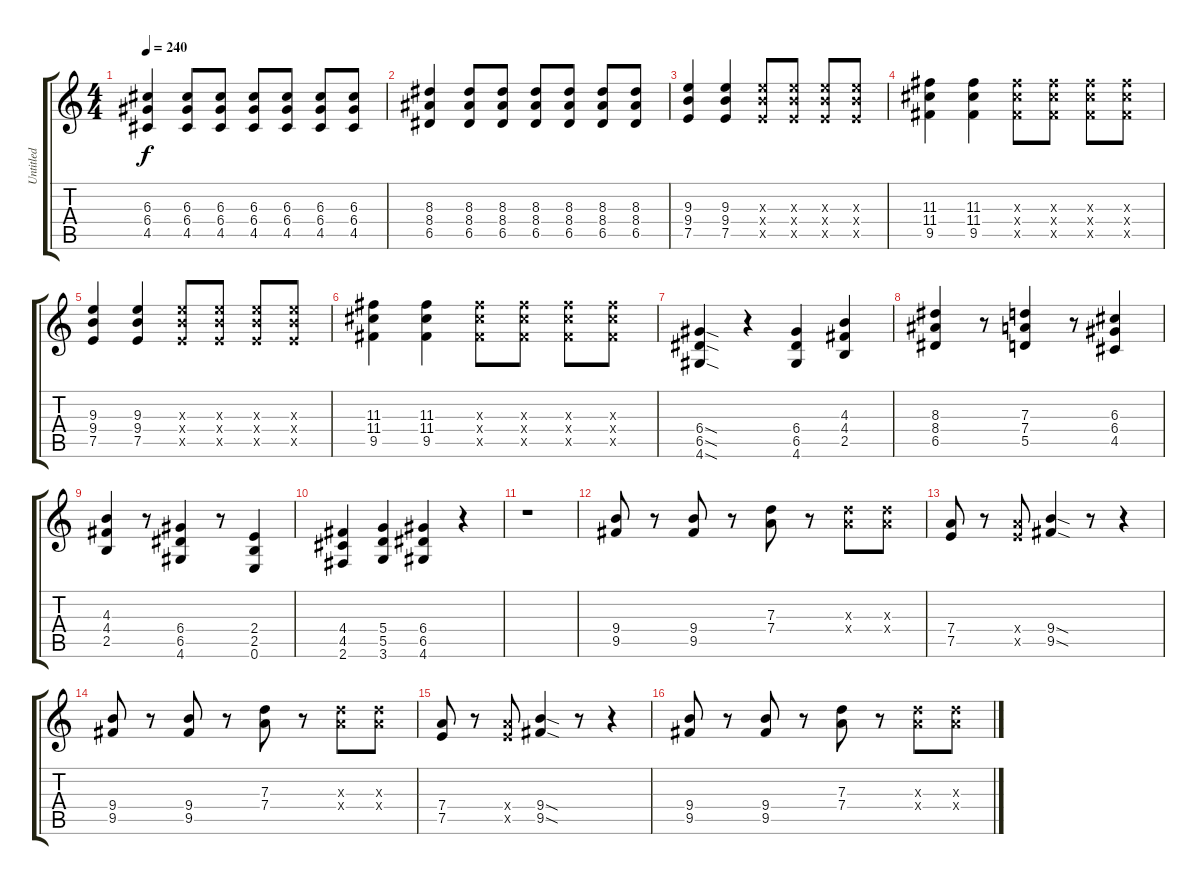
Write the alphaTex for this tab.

\track ("Untitled" "Untitled") {instrument overdrivenguitar}
\staff {score tabs}
\tuning (E4 B3 G3 D3 A2 E2) {hide}
\ts (4 4)
\tempo 240
\clef g2
\ks c
(6.3 6.4 4.5).4{dy f} (6.3 6.4 4.5).8 (6.3 6.4 4.5).8 (6.3 6.4 4.5).8 (6.3 6.4 4.5).8 (6.3 6.4 4.5).8 (6.3 6.4 4.5).8 |
(8.3 8.4 6.5).4 (8.3 8.4 6.5).8 (8.3 8.4 6.5).8 (8.3 8.4 6.5).8 (8.3 8.4 6.5).8 (8.3 8.4 6.5).8 (8.3 8.4 6.5).8 |
(9.3 9.4 7.5).4 (9.3 9.4 7.5).4 (9.3{x} 9.4{x} 7.5{x}).8 (9.3{x} 9.4{x} 7.5{x}).8 (9.3{x} 9.4{x} 7.5{x}).8 (9.3{x} 9.4{x} 7.5{x}).8 |
(11.3 11.4 9.5).4 (11.3 11.4 9.5).4 (11.3{x} 11.4{x} 9.5{x}).8 (11.3{x} 11.4{x} 9.5{x}).8 (11.3{x} 11.4{x} 9.5{x}).8 (11.3{x} 11.4{x} 9.5{x}).8 |
(9.3 9.4 7.5).4 (9.3 9.4 7.5).4 (9.3{x} 9.4{x} 7.5{x}).8 (9.3{x} 9.4{x} 7.5{x}).8 (9.3{x} 9.4{x} 7.5{x}).8 (9.3{x} 9.4{x} 7.5{x}).8 |
(11.3 11.4 9.5).4 (11.3 11.4 9.5).4 (11.3{x} 11.4{x} 9.5{x}).8 (11.3{x} 11.4{x} 9.5{x}).8 (11.3{x} 11.4{x} 9.5{x}).8 (11.3{x} 11.4{x} 9.5{x}).8 |
(6.4{sod} 6.5{sod} 4.6{sod}).4 r.4 (6.4 6.5 4.6).4 (4.3 4.4 2.5).4 |
(8.3 8.4 6.5).4 r.8 (7.3 7.4 5.5).4 r.8 (6.3 6.4 4.5).4 |
(4.3 4.4 2.5).4 r.8 (6.4 6.5 4.6).4 r.8 (2.4 2.5 0.6).4 |
(4.4 4.5 2.6).4 (5.4 5.5 3.6).4 (6.4 6.5 4.6).4 r.4 |
r.1 |
(9.4 9.5).8 r.8 (9.4 9.5).8 r.8 (7.3 7.4).8 r.8 (7.3{x} 7.4{x}).8 (7.3{x} 7.4{x}).8 |
(7.4 7.5).8 r.8 (7.4{x} 7.5{x}).8 (9.4{sod} 9.5{sod}).4 r.8 r.4 |
(9.4 9.5).8 r.8 (9.4 9.5).8 r.8 (7.3 7.4).8 r.8 (7.3{x} 7.4{x}).8 (7.3{x} 7.4{x}).8 |
(7.4 7.5).8 r.8 (7.4{x} 7.5{x}).8 (9.4{sod} 9.5{sod}).4 r.8 r.4 |
(9.4 9.5).8 r.8 (9.4 9.5).8 r.8 (7.3 7.4).8 r.8 (7.3{x} 7.4{x}).8 (7.3{x} 7.4{x}).8
